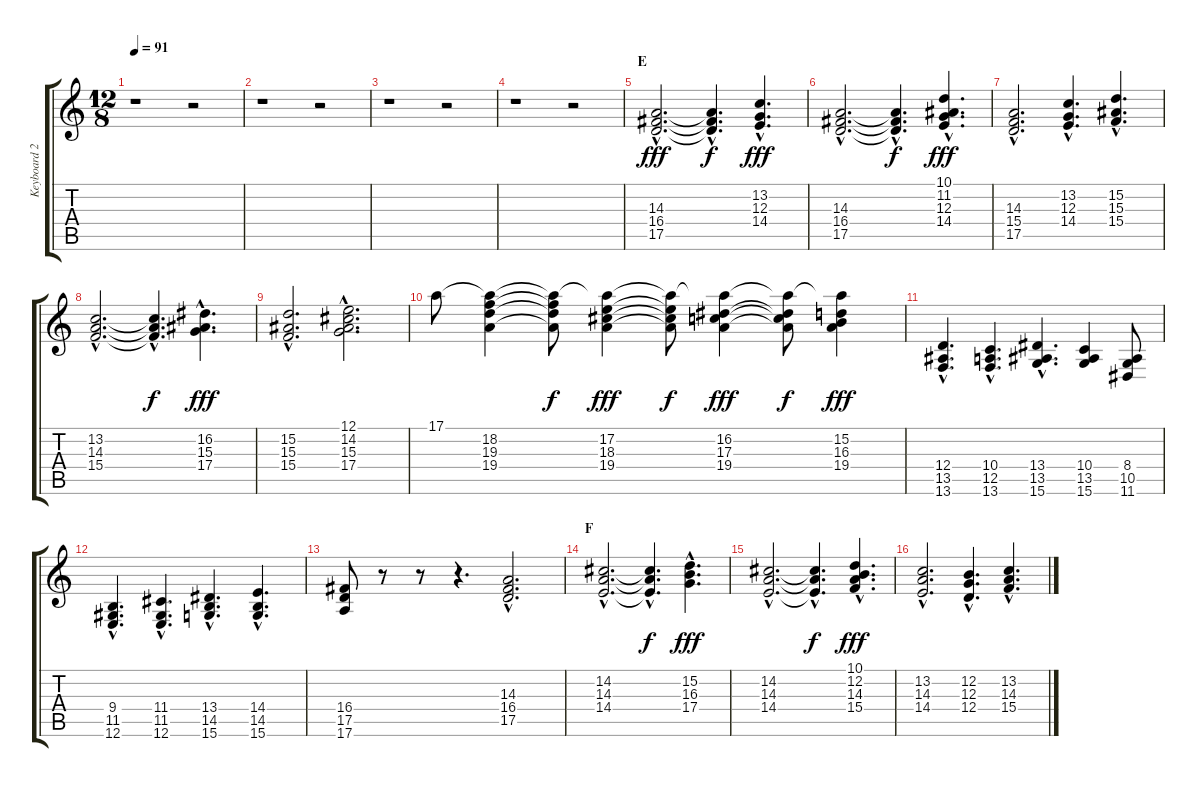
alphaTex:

\track ("Keyboard 2" "Keyboard 2") {instrument synthstrings1}
\staff {score tabs}
\tuning (E4 B3 G3 D3 A2 E2) {hide}
\ts (12 8)
\tempo 91
\clef g2
\ks c
r.1{dy fff} r.2 |
r.1 r.2 |
r.1 r.2 |
r.1 r.2 |
\section ("" "E")
(14.3{hac} 16.4{hac} 17.5{hac}).2{d} (14.3{hac t} 16.4{hac t} 17.5{hac t}).4{d dy f} (13.2{hac} 12.3{hac} 14.4{hac}).4{d dy fff} |
(14.3{hac} 16.4{hac} 17.5{hac}).2{d} (14.3{hac t} 16.4{hac t} 17.5{hac t}).4{d dy f} (10.1{hac} 11.2{hac} 12.3{hac} 14.4{hac}).4{d dy fff} |
(14.3{hac} 15.4{hac} 17.5{hac}).2{d} (13.2{hac} 12.3{hac} 14.4{hac}).4{d} (15.2{hac} 15.3{hac} 15.4{hac}).4{d} |
(13.2{hac} 14.3{hac} 15.4{hac}).2{d} (13.2{hac t} 14.3{hac t} 15.4{hac t}).4{d dy f} (16.2{hac} 15.3{hac} 17.4{hac}).4{d dy fff} |
(15.2{hac} 15.3{hac} 15.4{hac}).2{d} (12.1{hac} 14.2{hac} 15.3{hac} 17.4{hac}).2{d} |
17.1.8 (17.1{t} 18.2 19.3 19.4).4 (17.1{t} 18.2{t} 19.3{t} 19.4{t}).8{dy f} (17.1{t} 17.2 18.3 19.4).4{dy fff} (17.1{t} 17.2{t} 18.3{t} 19.4{t}).8{dy f} (17.1{t} 16.2 17.3 19.4).4{dy fff} (17.1{t} 16.2{t} 17.3{t} 19.4{t}).8{dy f} (17.1{t} 15.2 16.3 19.4).4{dy fff} |
(12.4{hac} 13.5{hac} 13.6{hac}).4{d} (10.4{hac} 12.5{hac} 13.6{hac}).4{d} (13.4{hac} 13.5{hac} 15.6{hac}).4{d} (10.4 13.5 15.6).4 (8.4 10.5 11.6).8 |
(9.4{hac} 11.5{hac} 12.6{hac}).4{d} (11.4{hac} 11.5{hac} 12.6{hac}).4{d} (13.4{hac} 14.5{hac} 15.6{hac}).4{d} (14.4{hac} 14.5{hac} 15.6{hac}).4{d} |
(16.4 17.5 17.6).8 r.8 r.8 r.4{d} (14.3{hac} 16.4{hac} 17.5{hac}).2{d} |
\section ("" "F")
(14.2{hac} 14.3{hac} 14.4{hac}).2{d} (14.2{hac t} 14.3{hac t} 14.4{hac t}).4{d dy f} (15.2{hac} 16.3{hac} 17.4{hac}).4{d dy fff} |
(14.2{hac} 14.3{hac} 14.4{hac}).2{d} (14.2{hac t} 14.3{hac t} 14.4{hac t}).4{d dy f} (10.1{hac} 12.2{hac} 14.3{hac} 15.4{hac}).4{d dy fff} |
(13.2{hac} 14.3{hac} 14.4{hac}).2{d} (12.2{hac} 12.3{hac} 12.4{hac}).4{d} (13.2{hac} 14.3{hac} 15.4{hac}).4{d}
